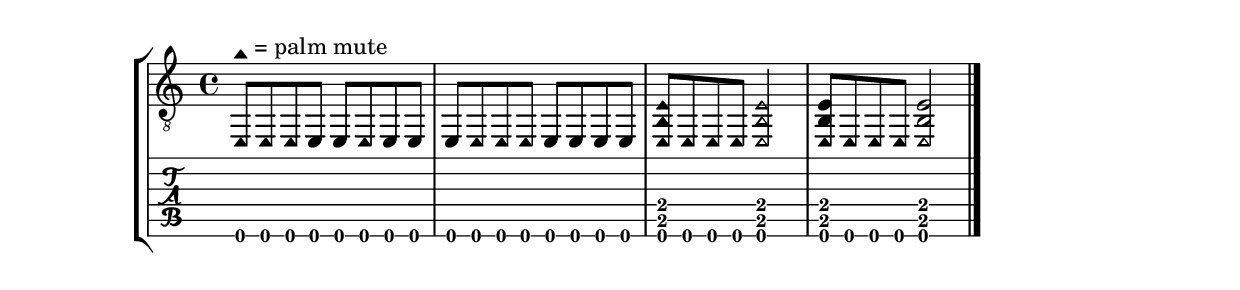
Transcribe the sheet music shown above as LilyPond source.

\version "2.23.1"

\header{
  texidoc =
"The palm mute technique for stringed instruments
is supported by triangle-shaped note heads."
}

palmmute = \relative c, {
    \time 4/4
    \palmMuteOn
    e8^\markup { \musicglyph "noteheads.s2do"  = palm mute }
    e e
    \palmMuteOff  e e  \palmMute e e e |
    e8 \palmMute { e e e } e e e e |
    \palmMuteOn < e b' e >8 e e e < e b' e >2 \palmMuteOff |
    < \palmMute e b' e >8 \palmMute { e e e } < \palmMute e b' e >2
    \bar "|."
}

\context StaffGroup <<
  \context Staff {
    \context Voice {  % Warning: explicit Voice instantiation is
                      %    required to have palmMuteOff work properly
                      %    when palmMuteOn comes at the beginning of
                      %    the piece.
      \clef "G_8"
      \palmmute
    }
  }
  \context TabStaff <<
    \palmmute
  >>
>>


